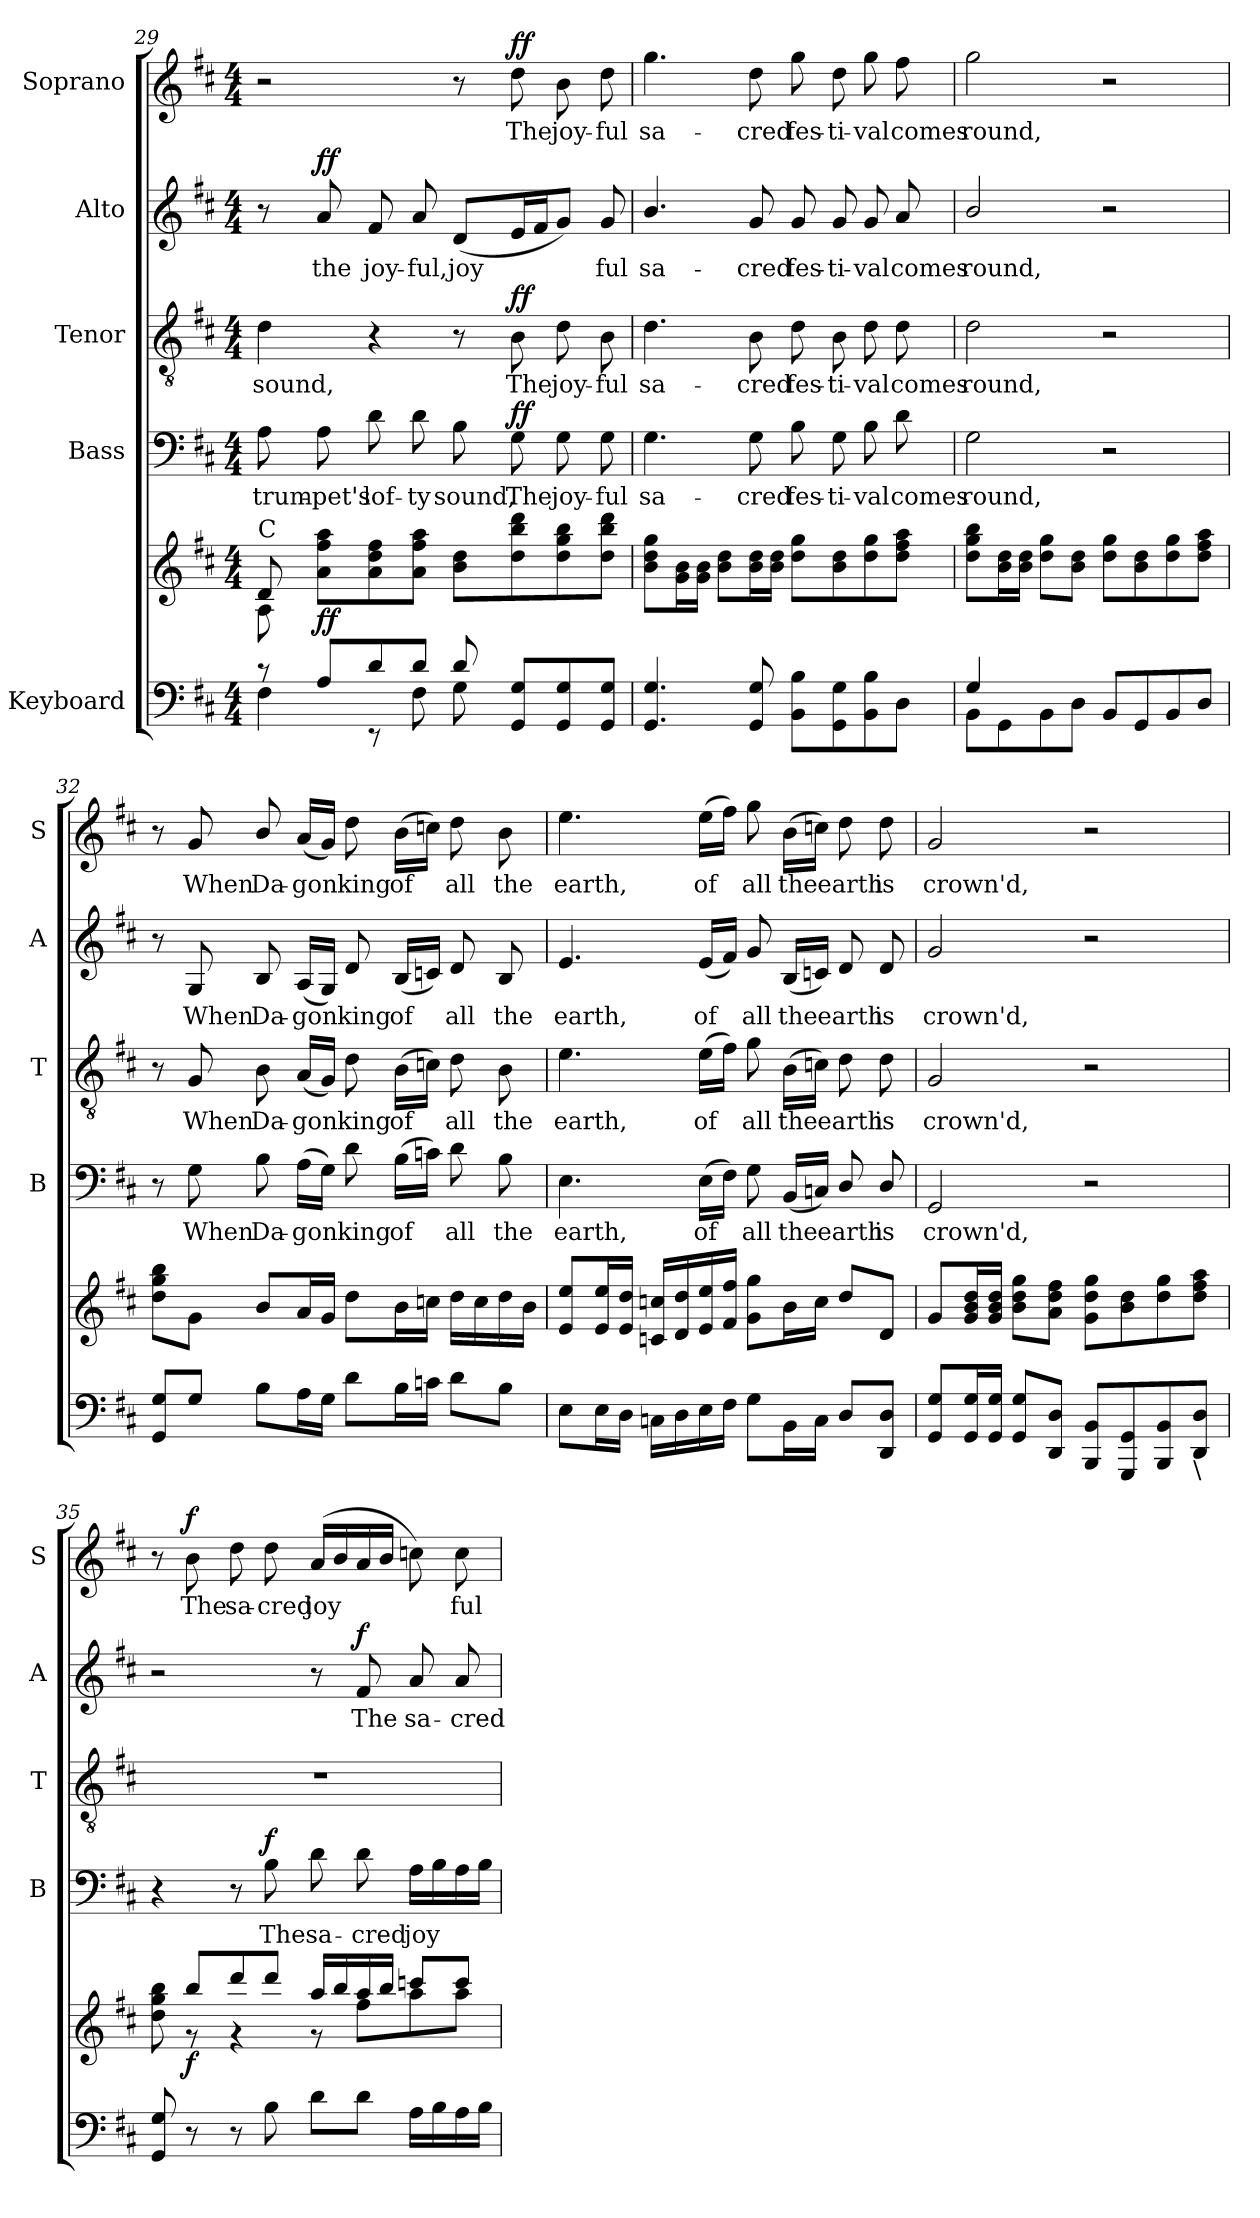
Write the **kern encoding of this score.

**kern	**kern	**dynam	**kern	**text	**dynam	**kern	**text	**dynam	**kern	**text	**dynam	**kern	**text	**dynam
*part5	*part5	*part5	*part4	*part4	*part4	*part3	*part3	*part3	*part2	*part2	*part2	*part1	*part1	*part1
*staff6	*staff5	*staff5/6	*staff4	*staff4	*staff4	*staff3	*staff3	*staff3	*staff2	*staff2	*staff2	*staff1	*staff1	*staff1
*I"Keyboard	*	*	*I"Bass	*	*	*I"Tenor	*	*	*I"Alto	*	*	*I"Soprano	*	*
*	*	*	*I'B	*	*	*I'T	*	*	*I'A	*	*	*I'S	*	*
!!LO:LB:g=z
*clefF4	*clefG2	*	*clefF4	*	*	*clefGv2	*	*	*clefG2	*	*	*clefG2	*	*
*k[f#c#]	*k[f#c#]	*	*k[f#c#]	*	*	*k[f#c#]	*	*	*k[f#c#]	*	*	*k[f#c#]	*	*
*D:	*D:	*	*D:	*	*	*D:	*	*	*D:	*	*	*D:	*	*
*M4/4	*M4/4	*	*M4/4	*	*	*M4/4	*	*	*M4/4	*	*	*M4/4	*	*
=29	=29	=29	=29	=29	=29	=29	=29	=29	=29	=29	=29	=29	=29	=29
*^	*^	*	*	*	*	*	*	*	*	*	*	*	*	*
!	!	!LO:TX:a:t=C	!	!	!	!	!	!	!	!	!	!	!	!	!	!
!	!	!	!	!	!	!LO:LY:b	!	!	!LO:LY:b	!	!	!	!	!	!	!
8rc	4F#\	8d/	8A\	.	8A\	trum-	.	4d\	sound,	.	8r	.	.	2r	.	.
!	!	!	!	!LO:DY:b	!	!LO:LY:b	!	!	!	!	!	!LO:LY:b	!LO:DY:b	!	!	!
8A/L	.	8a\ 8ff#\ 8aa\L	8ryy	ff	8A\	-pet's	.	.	.	.	8a/	the	ff	.	.	.
!	!	!	!	!	!	!LO:LY:b	!	!	!	!	!	!LO:LY:b	!	!	!	!
8d/	8rEE	8a\ 8dd\ 8ff#\	4ryy	.	8d\	lof-	.	4r	.	.	8f#/	joy-	.	.	.	.
!	!	!	!	!	!	!LO:LY:b	!	!	!	!	!	!LO:LY:b	!	!	!	!
8d/J	8F#\	8a\ 8ff#\ 8aa\J	.	.	8d\	-ty	.	.	.	.	8a/	-ful,	.	.	.	.
!	!	!	!	!	!	!LO:LY:b	!	!	!	!	!	!LO:LY:b	!	!	!	!
8d/	8G\	8b\ 8dd\L	2ryy	.	8B\	sound,	.	8r	.	.	(<8d/L	joy­	.	8r	.	.
!	!	!	!	!	!	!LO:LY:b	!LO:DY:b	!	!LO:LY:b	!LO:DY:b	!	!	!	!	!LO:LY:b	!LO:DY:b
8GG/ 8G/L	8ryy	8dd\ 8bb\ 8ddd\	.	.	8G\	The	ff	8B\	The	ff	16e/L	.	.	8dd\	The	ff
.	.	.	.	.	.	.	.	.	.	.	16f#/J	.	.	.	.	.
!	!	!	!	!	!	!LO:LY:b	!	!	!LO:LY:b	!	!	!	!	!	!LO:LY:b	!
8GG/ 8G/	4ryy	8dd\ 8gg\ 8bb\	.	.	8G\	joy-	.	8d\	joy-	.	8g/J)	.	.	8b\	joy-	.
!	!	!	!	!	!	!LO:LY:b	!	!	!LO:LY:b	!	!	!LO:LY:b	!	!	!LO:LY:b	!
8GG/ 8G/J	.	8dd\ 8bb\ 8ddd\J	.	.	8G\	-ful	.	8B\	-ful	.	8g/	ful	.	8dd\	-ful	.
=30	=30	=30	=30	=30	=30	=30	=30	=30	=30	=30	=30	=30	=30	=30	=30	=30
!	!	!	!	!	!	!LO:LY:b	!	!	!LO:LY:b	!	!	!LO:LY:b	!	!	!LO:LY:b	!
4.GG/ 4.G/	2ryy	8b\ 8dd\ 8gg\L	2ryy	.	4.G\	sa-	.	4.d\	sa-	.	4.b/	sa-	.	4.gg\	sa-	.
.	.	16g\ 16b\L	.	.	.	.	.	.	.	.	.	.	.	.	.	.
.	.	16g\ 16b\JJ	.	.	.	.	.	.	.	.	.	.	.	.	.	.
.	.	8b\ 8dd\L	.	.	.	.	.	.	.	.	.	.	.	.	.	.
!	!	!	!	!	!	!LO:LY:b	!	!	!LO:LY:b	!	!	!LO:LY:b	!	!	!LO:LY:b	!
8GG/ 8G/	.	16b\ 16dd\L	.	.	8G\	-cred	.	8B\	-cred	.	8g/	-cred	.	8dd\	-cred	.
.	.	16b\ 16dd\JJ	.	.	.	.	.	.	.	.	.	.	.	.	.	.
!	!	!	!	!	!	!LO:LY:b	!	!	!LO:LY:b	!	!	!LO:LY:b	!	!	!LO:LY:b	!
8BB\ 8B\L	2ryy	8dd\ 8gg\L	2ryy	.	8B\	fes-	.	8d\	fes-	.	8g/	fes-	.	8gg\	fes-	.
!	!	!	!	!	!	!LO:LY:b	!	!	!LO:LY:b	!	!	!LO:LY:b	!	!	!LO:LY:b	!
8GG\ 8G\	.	8b\ 8dd\	.	.	8G\	-ti-	.	8B\	-ti-	.	8g/	-ti-	.	8dd\	-ti-	.
!	!	!	!	!	!	!LO:LY:b	!	!	!LO:LY:b	!	!	!LO:LY:b	!	!	!LO:LY:b	!
8BB\ 8B\	.	8dd\ 8gg\	.	.	8B\	-val	.	8d\	-val	.	8g/	-val	.	8gg\	-val	.
!	!	!	!	!	!	!LO:LY:b	!	!	!LO:LY:b	!	!	!LO:LY:b	!	!	!LO:LY:b	!
8D\J	.	8dd\ 8ff#\ 8aa\J	.	.	8d\	comes	.	8d\	comes	.	8a/	comes	.	8ff#\	comes	.
=31	=31	=31	=31	=31	=31	=31	=31	=31	=31	=31	=31	=31	=31	=31	=31	=31
!	!	!	!	!	!	!LO:LY:b	!	!	!LO:LY:b	!	!	!LO:LY:b	!	!	!LO:LY:b	!
4G/	8BB\L	8dd\ 8gg\ 8bb\L	2ryy	.	2G\	round,	.	2d\	round,	.	2b/	round,	.	2gg\	round,	.
.	8GG\	16b\ 16dd\L	.	.	.	.	.	.	.	.	.	.	.	.	.	.
.	.	16b\ 16dd\JJ	.	.	.	.	.	.	.	.	.	.	.	.	.	.
4ryy	8BB\	8dd\ 8gg\L	.	.	.	.	.	.	.	.	.	.	.	.	.	.
.	8D\J	8b\ 8dd\J	.	.	.	.	.	.	.	.	.	.	.	.	.	.
8BB/L	2ryy	8dd\ 8gg\L	2ryy	.	2r	.	.	2r	.	.	2r	.	.	2r	.	.
8GG/	.	8b\ 8dd\	.	.	.	.	.	.	.	.	.	.	.	.	.	.
8BB/	.	8dd\ 8gg\	.	.	.	.	.	.	.	.	.	.	.	.	.	.
8D/J	.	8dd\ 8ff#\ 8aa\J	.	.	.	.	.	.	.	.	.	.	.	.	.	.
*v	*v	*	*	*	*	*	*	*	*	*	*	*	*	*	*	*
*	*v	*v	*	*	*	*	*	*	*	*	*	*	*	*	*
!!LO:PB:g=z
=32	=32	=32	=32	=32	=32	=32	=32	=32	=32	=32	=32	=32	=32	=32
8GG/ 8G/L	8dd\ 8gg\ 8bb\L	.	8r	.	.	8r	.	.	8r	.	.	8r	.	.
!	!	!	!	!LO:LY:b	!	!	!LO:LY:b	!	!	!LO:LY:b	!	!	!LO:LY:b	!
8G/J	8g\J	.	8G\	When	.	8G/	When	.	8G/	When	.	8g/	When	.
!	!	!	!	!LO:LY:b	!	!	!LO:LY:b	!	!	!LO:LY:b	!	!	!LO:LY:b	!
8B\L	8b/L	.	8B\	Da-	.	8B\	Da-	.	8B/	Da-	.	8b/	Da-	.
!	!	!	!	!LO:LY:b	!	!	!LO:LY:b	!	!	!LO:LY:b	!	!	!LO:LY:b	!
16A\L	16a/L	.	(>16A\LL	-gon	.	(<16A/LL	-gon	.	(<16A/LL	-gon	.	(<16a/LL	-gon	.
16G\JJ	16g/JJ	.	16G\JJ)	.	.	16G/JJ)	.	.	16G/JJ)	.	.	16g/JJ)	.	.
!	!	!	!	!LO:LY:b	!	!	!LO:LY:b	!	!	!LO:LY:b	!	!	!LO:LY:b	!
8d\L	8dd\L	.	8d\	king	.	8d\	king	.	8d/	king	.	8dd\	king	.
!	!	!	!	!LO:LY:b	!	!	!LO:LY:b	!	!	!LO:LY:b	!	!	!LO:LY:b	!
16B\L	16b\L	.	(>16B\LL	of	.	(>16B\LL	of	.	(<16B/LL	of	.	(>16b\LL	of	.
16cn\JJ	16ccn\JJ	.	16cn\JJ)	.	.	16cn\JJ)	.	.	16cn/JJ)	.	.	16ccn\JJ)	.	.
!	!	!	!	!LO:LY:b	!	!	!LO:LY:b	!	!	!LO:LY:b	!	!	!LO:LY:b	!
8d\L	16dd\LL	.	8d\	all	.	8d\	all	.	8d/	all	.	8dd\	all	.
.	16cc\	.	.	.	.	.	.	.	.	.	.	.	.	.
!	!	!	!	!LO:LY:b	!	!	!LO:LY:b	!	!	!LO:LY:b	!	!	!LO:LY:b	!
8B\J	16dd\	.	8B\	the	.	8B\	the	.	8B/	the	.	8b\	the	.
.	16b\JJ	.	.	.	.	.	.	.	.	.	.	.	.	.
=33	=33	=33	=33	=33	=33	=33	=33	=33	=33	=33	=33	=33	=33	=33
!	!	!	!	!LO:LY:b	!	!	!LO:LY:b	!	!	!LO:LY:b	!	!	!LO:LY:b	!
8E\L	8e/ 8ee/L	.	4.E\	earth,	.	4.e\	earth,	.	4.e/	earth,	.	4.ee\	earth,	.
16E\L	16e/ 16ee/L	.	.	.	.	.	.	.	.	.	.	.	.	.
16D\JJ	16e/ 16dd/JJ	.	.	.	.	.	.	.	.	.	.	.	.	.
16Cn\LL	16cn/ 16ccn/LL	.	.	.	.	.	.	.	.	.	.	.	.	.
16D\	16d/ 16dd/	.	.	.	.	.	.	.	.	.	.	.	.	.
!	!	!	!	!LO:LY:b	!	!	!LO:LY:b	!	!	!LO:LY:b	!	!	!LO:LY:b	!
16E\	16e/ 16ee/	.	(>16E\LL	of	.	(>16e\LL	of	.	(<16e/LL	of	.	(>16ee\LL	of	.
16F#\JJ	16f#/ 16ff#/JJ	.	16F#\JJ)	.	.	16f#\JJ)	.	.	16f#/JJ)	.	.	16ff#\JJ)	.	.
!	!	!	!	!LO:LY:b	!	!	!LO:LY:b	!	!	!LO:LY:b	!	!	!LO:LY:b	!
8G\L	8g\ 8gg\L	.	8G\	all	.	8g\	all	.	8g/	all	.	8gg\	all	.
!	!	!	!	!LO:LY:b	!	!	!LO:LY:b	!	!	!LO:LY:b	!	!	!LO:LY:b	!
16BB\L	16b\L	.	(<16BB/LL	the	.	(>16B\LL	the	.	(<16B/LL	the	.	(>16b\LL	the	.
16C\JJ	16cc\JJ	.	16Cn/JJ)	.	.	16cn\JJ)	.	.	16cn/JJ)	.	.	16ccn\JJ)	.	.
!	!	!	!	!LO:LY:b	!	!	!LO:LY:b	!	!	!LO:LY:b	!	!	!LO:LY:b	!
8D/L	8dd/L	.	8D/	earth	.	8d\	earth	.	8d/	earth	.	8dd\	earth	.
!	!	!	!	!LO:LY:b	!	!	!LO:LY:b	!	!	!LO:LY:b	!	!	!LO:LY:b	!
8DD/ 8D/J	8d/J	.	8D/	is	.	8d\	is	.	8d/	is	.	8dd\	is	.
=34	=34	=34	=34	=34	=34	=34	=34	=34	=34	=34	=34	=34	=34	=34
!	!	!	!	!LO:LY:b	!	!	!LO:LY:b	!	!	!LO:LY:b	!	!	!LO:LY:b	!
8GG/ 8G/L	8g/L	.	2GG/	crown'd,	.	2G/	crown'd,	.	2g/	crown'd,	.	2g/	crown'd,	.
16GG/ 16G/L	16g/ 16b/ 16dd/L	.	.	.	.	.	.	.	.	.	.	.	.	.
16GG/ 16G/JJ	16g/ 16b/ 16dd/JJ	.	.	.	.	.	.	.	.	.	.	.	.	.
8GG/ 8G/L	8b\ 8dd\ 8gg\L	.	.	.	.	.	.	.	.	.	.	.	.	.
8DD/ 8D/J	8a\ 8dd\ 8ff#\J	.	.	.	.	.	.	.	.	.	.	.	.	.
8BBB/ 8BB/L	8g\ 8dd\ 8gg\L	.	2r	.	.	2r	.	.	2r	.	.	2r	.	.
8GGG/ 8GG/	8b\ 8dd\	.	.	.	.	.	.	.	.	.	.	.	.	.
8BBB/ 8BB/	8dd\ 8gg\	.	.	.	.	.	.	.	.	.	.	.	.	.
!LO:TX:b:t=\	!	!	!	!	!	!	!	!	!	!	!	!	!	!
8DD/ 8D/J	8dd\ 8ff#\ 8aa\J	.	.	.	.	.	.	.	.	.	.	.	.	.
!!LO:LB:g=z
=35	=35	=35	=35	=35	=35	=35	=35	=35	=35	=35	=35	=35	=35	=35
*	*^	*	*	*	*	*	*	*	*	*	*	*	*	*
8GG/ 8G/	8dd\ 8gg\ 8bb\	8ryy	.	4r	.	.	1r	.	.	2r	.	.	8r	.	.
!	!	!	!LO:DY:b	!	!	!	!	!	!	!	!	!	!	!LO:LY:b	!LO:DY:b
8r	8bb/L	8r	f	.	.	.	.	.	.	.	.	.	8b\	The	f
!	!	!	!	!	!	!	!	!	!	!	!	!	!	!LO:LY:b	!
8r	8ddd/	4r	.	8r	.	.	.	.	.	.	.	.	8dd\	sa-	.
!	!	!	!	!	!LO:LY:b	!LO:DY:b	!	!	!	!	!	!	!	!LO:LY:b	!
8B\	8ddd/J	.	.	8B\	The	f	.	.	.	.	.	.	8dd\	-cred	.
!	!	!	!	!	!LO:LY:b	!	!	!	!	!	!	!	!	!LO:LY:b	!
8d\L	16aa/LL	8r	.	8d\	sa-	.	.	.	.	8r	.	.	(<16a/LL	joy­	.
.	16bb/	.	.	.	.	.	.	.	.	.	.	.	16b/	.	.
!	!	!	!	!	!LO:LY:b	!	!	!	!	!	!LO:LY:b	!LO:DY:b	!	!	!
8d\J	16aa/	8ff#\L	.	8d\	-cred	.	.	.	.	8f#/	The	f	16a/	.	.
.	16bb/JJ	.	.	.	.	.	.	.	.	.	.	.	16b/JJ	.	.
!	!	!	!	!	!LO:LY:b	!	!	!	!	!	!LO:LY:b	!	!	!	!
16A\LL	8cccn/L	8aa\	.	16A\LL	joy­	.	.	.	.	8a/	sa-	.	8ccn\)	.	.
16B\	.	.	.	16B\	.	.	.	.	.	.	.	.	.	.	.
!	!	!	!	!	!	!	!	!	!	!	!LO:LY:b	!	!	!LO:LY:b	!
16A\	8ccc/J	8aa\J	.	16A\	.	.	.	.	.	8a/	-cred	.	8cc\	ful	.
16B\JJ	.	.	.	16B\JJ	.	.	.	.	.	.	.	.	.	.	.
*	*v	*v	*	*	*	*	*	*	*	*	*	*	*	*	*
=	=	=	=	=	=	=	=	=	=	=	=	=	=	=
*-	*-	*-	*-	*-	*-	*-	*-	*-	*-	*-	*-	*-	*-	*-
